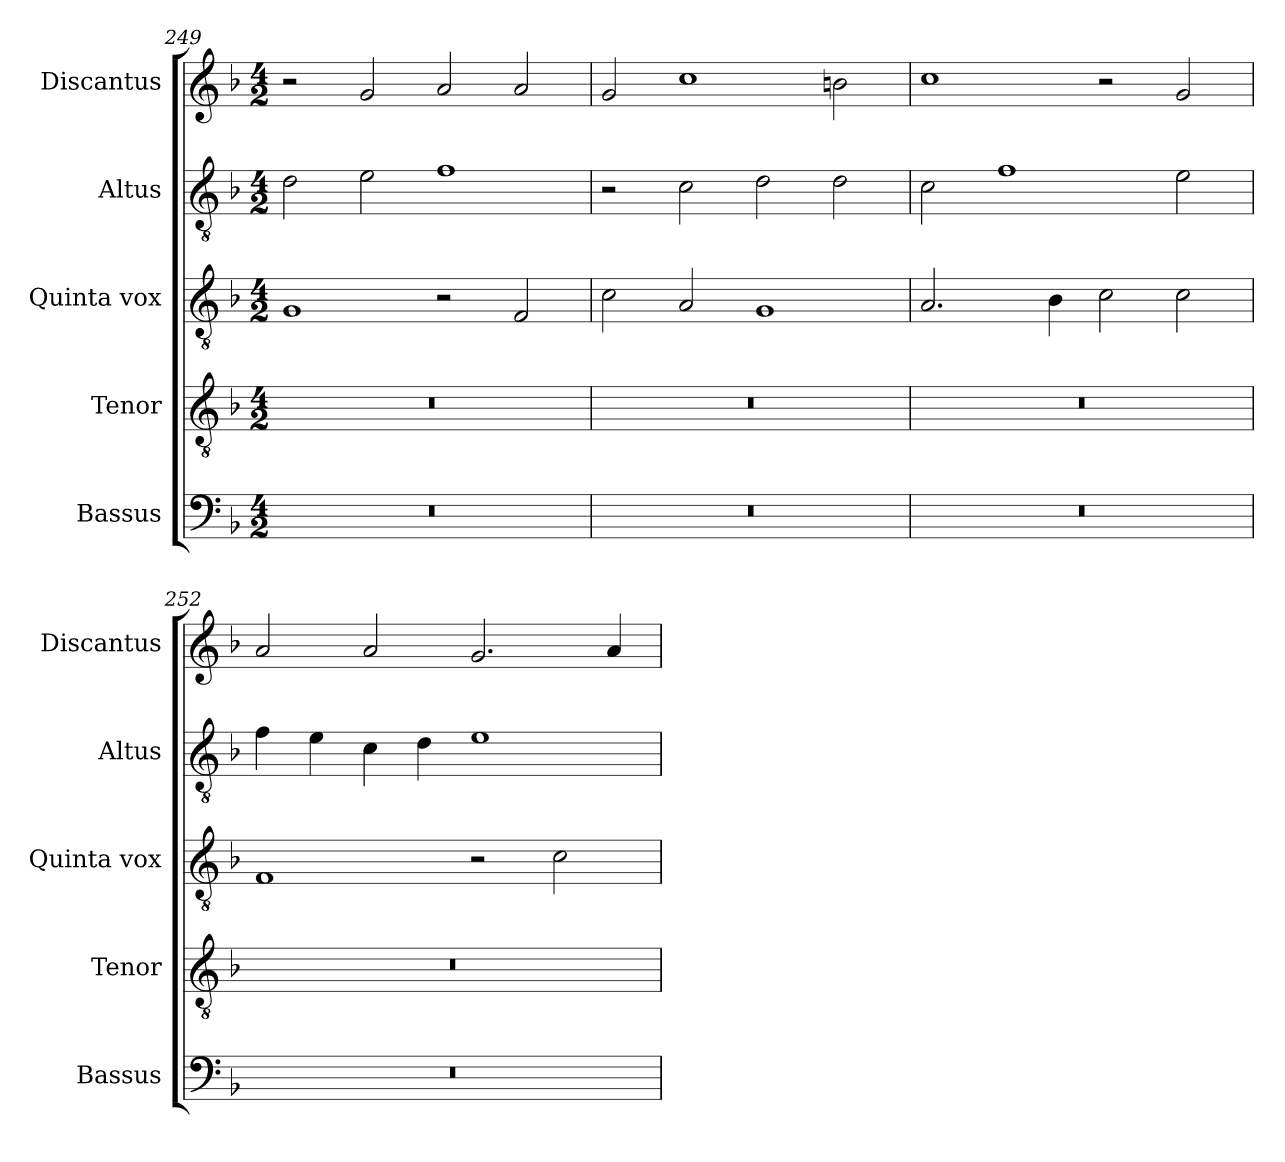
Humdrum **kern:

**kern	**kern	**kern	**kern	**kern
*part5	*part4	*part3	*part2	*part1
*staff5	*staff4	*staff3	*staff2	*staff1
*I"Bassus	*I"Tenor	*I"Quinta vox	*I"Altus	*I"Discantus
*I'Bassus	*I'Tenor	*I'Quinta vox	*I'Altus	*I'Discantus
*clefF4	*clefGv2	*clefGv2	*clefGv2	*clefG2
*ITrd-3c-5	*ITrd-3c-5	*	*ITrd-3c-5	*ITrd-3c-5
*k[b-e-]	*k[b-e-]	*k[b-]	*k[b-e-]	*k[b-e-]
*B-:	*B-:	*F:	*B-:	*B-:
*M4/2	*M4/2	*M4/2	*M4/2	*M4/2
=249	=249	=249	=249	=249
0r	0r	1G	2g\	2r
.	.	.	2a\	2cc/
.	.	2r	1b-	2dd/
.	.	2F/	.	2dd/
=250	=250	=250	=250	=250
0r	0r	2c\	2r	2cc/
.	.	2A/	2f\	1ff
.	.	1G	2g\	.
.	.	.	2g\	2ee\
=251	=251	=251	=251	=251
0r	0r	2.A/	2f\	1ff
.	.	.	1b-	.
.	.	4B-\	.	.
.	.	2c\	.	2r
.	.	2c\	2a\	2cc/
!!LO:LB:g=z
=252	=252	=252	=252	=252
0r	0r	1F	4b-\	2dd/
.	.	.	4a\	.
.	.	.	4f\	2dd/
.	.	.	4g\	.
.	.	2r	1a	2.cc/
.	.	2c\	.	.
.	.	.	.	4dd/
=	=	=	=	=
*-	*-	*-	*-	*-
